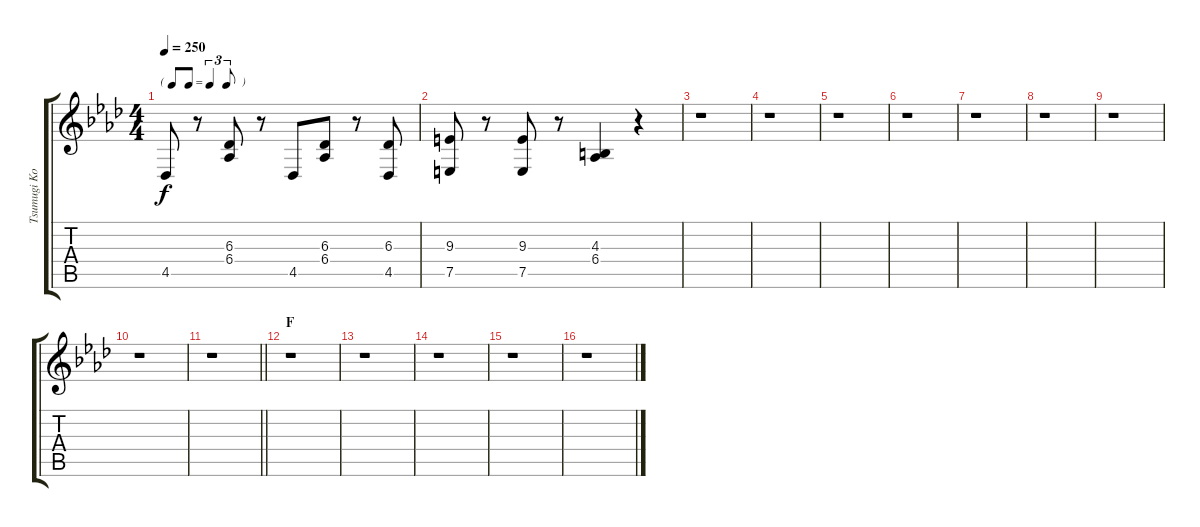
\track ("Tsumugi Kotobuki II" "Tsumugi Ko") {instrument lead1square}
\staff {score tabs}
\tuning (E4 B3 G3 D3 A2 E2) {hide}
\ts (4 4)
\tf triplet8th
\tempo 250
\clef g2
\ks ab
4.5.8{dy f} r.8 (6.3 6.4).8 r.8 4.5.8 (6.3 6.4).8 r.8 (6.3 4.5).8 |
(9.3 7.5).8 r.8 (9.3 7.5).8 r.8 (4.3 6.4).4 r.4 |
r.1 |
r.1 |
r.1 |
r.1 |
r.1 |
r.1 |
r.1 |
r.1 |
\barLineRight lightlight
r.1 |
\section ("" "F")
r.1 |
r.1 |
r.1 |
r.1 |
r.1
